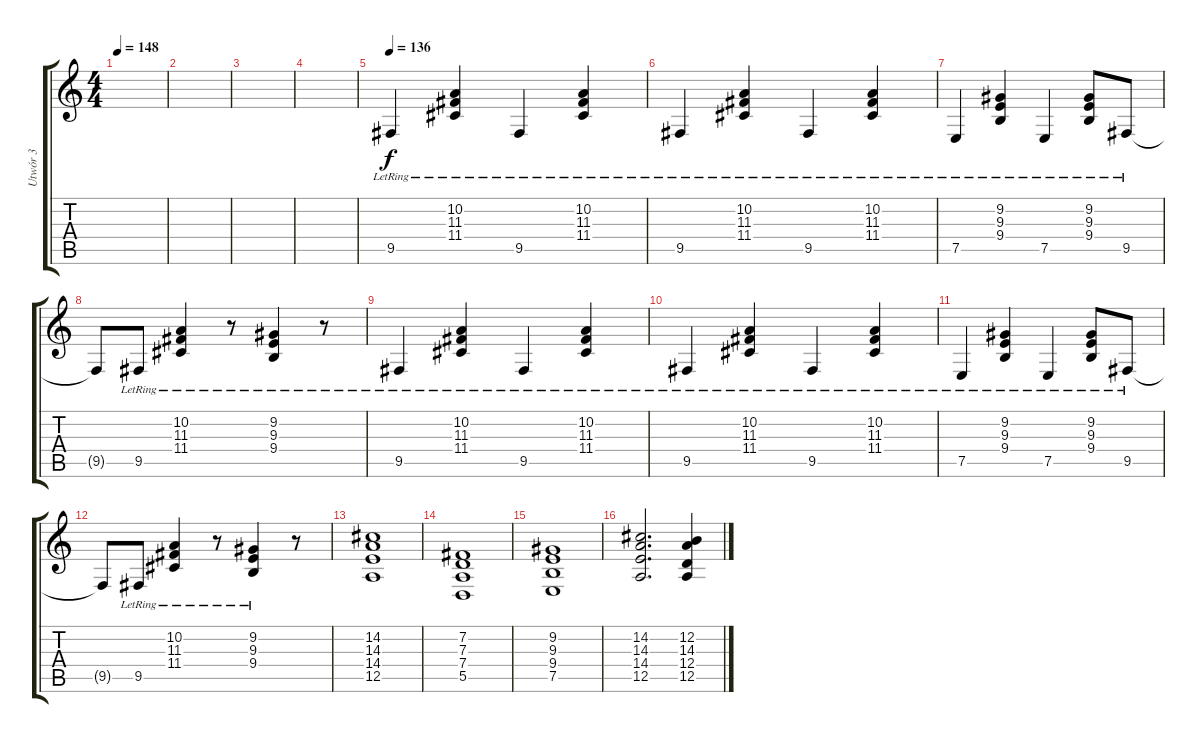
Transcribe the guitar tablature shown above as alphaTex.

\track ("Utwór 3" "Utwór 3") {instrument brightacousticpiano}
\staff {score tabs}
\tuning (E4 B3 G3 D3 A2 D2) {hide}
\ts (4 4)
\tempo 148
\clef g2
\ks c
|
|
|
|
\tempo 136
9.5{lr}.4 (10.2{lr} 11.3{lr} 11.4{lr}).4 9.5{lr}.4 (10.2{lr} 11.3{lr} 11.4{lr}).4 |
9.5{lr}.4 (10.2{lr} 11.3{lr} 11.4{lr}).4 9.5{lr}.4 (10.2{lr} 11.3{lr} 11.4{lr}).4 |
7.5{lr}.4 (9.2{lr} 9.3{lr} 9.4{lr}).4 7.5{lr}.4 (9.2{lr} 9.3{lr} 9.4{lr}).8 9.5{lr}.8 |
9.5{t}.8 9.5{lr}.8 (10.2{lr} 11.3{lr} 11.4{lr}).4 r.8 (9.2{lr} 9.3{lr} 9.4{lr}).4 r.8 |
9.5{lr}.4 (10.2{lr} 11.3{lr} 11.4{lr}).4 9.5{lr}.4 (10.2{lr} 11.3{lr} 11.4{lr}).4 |
9.5{lr}.4 (10.2{lr} 11.3{lr} 11.4{lr}).4 9.5{lr}.4 (10.2{lr} 11.3{lr} 11.4{lr}).4 |
7.5{lr}.4 (9.2{lr} 9.3{lr} 9.4{lr}).4 7.5{lr}.4 (9.2{lr} 9.3{lr} 9.4{lr}).8 9.5{lr}.8 |
9.5{t}.8 9.5{lr}.8 (10.2{lr} 11.3{lr} 11.4{lr}).4 r.8 (9.2{lr} 9.3{lr} 9.4{lr}).4 r.8 |
(14.2 14.3 14.4 12.5).1 |
(7.2 7.3 7.4 5.5).1 |
(9.2 9.3 9.4 7.5).1 |
(14.2 14.3 14.4 12.5).2{d} (12.2 14.3 12.4 12.5).4
